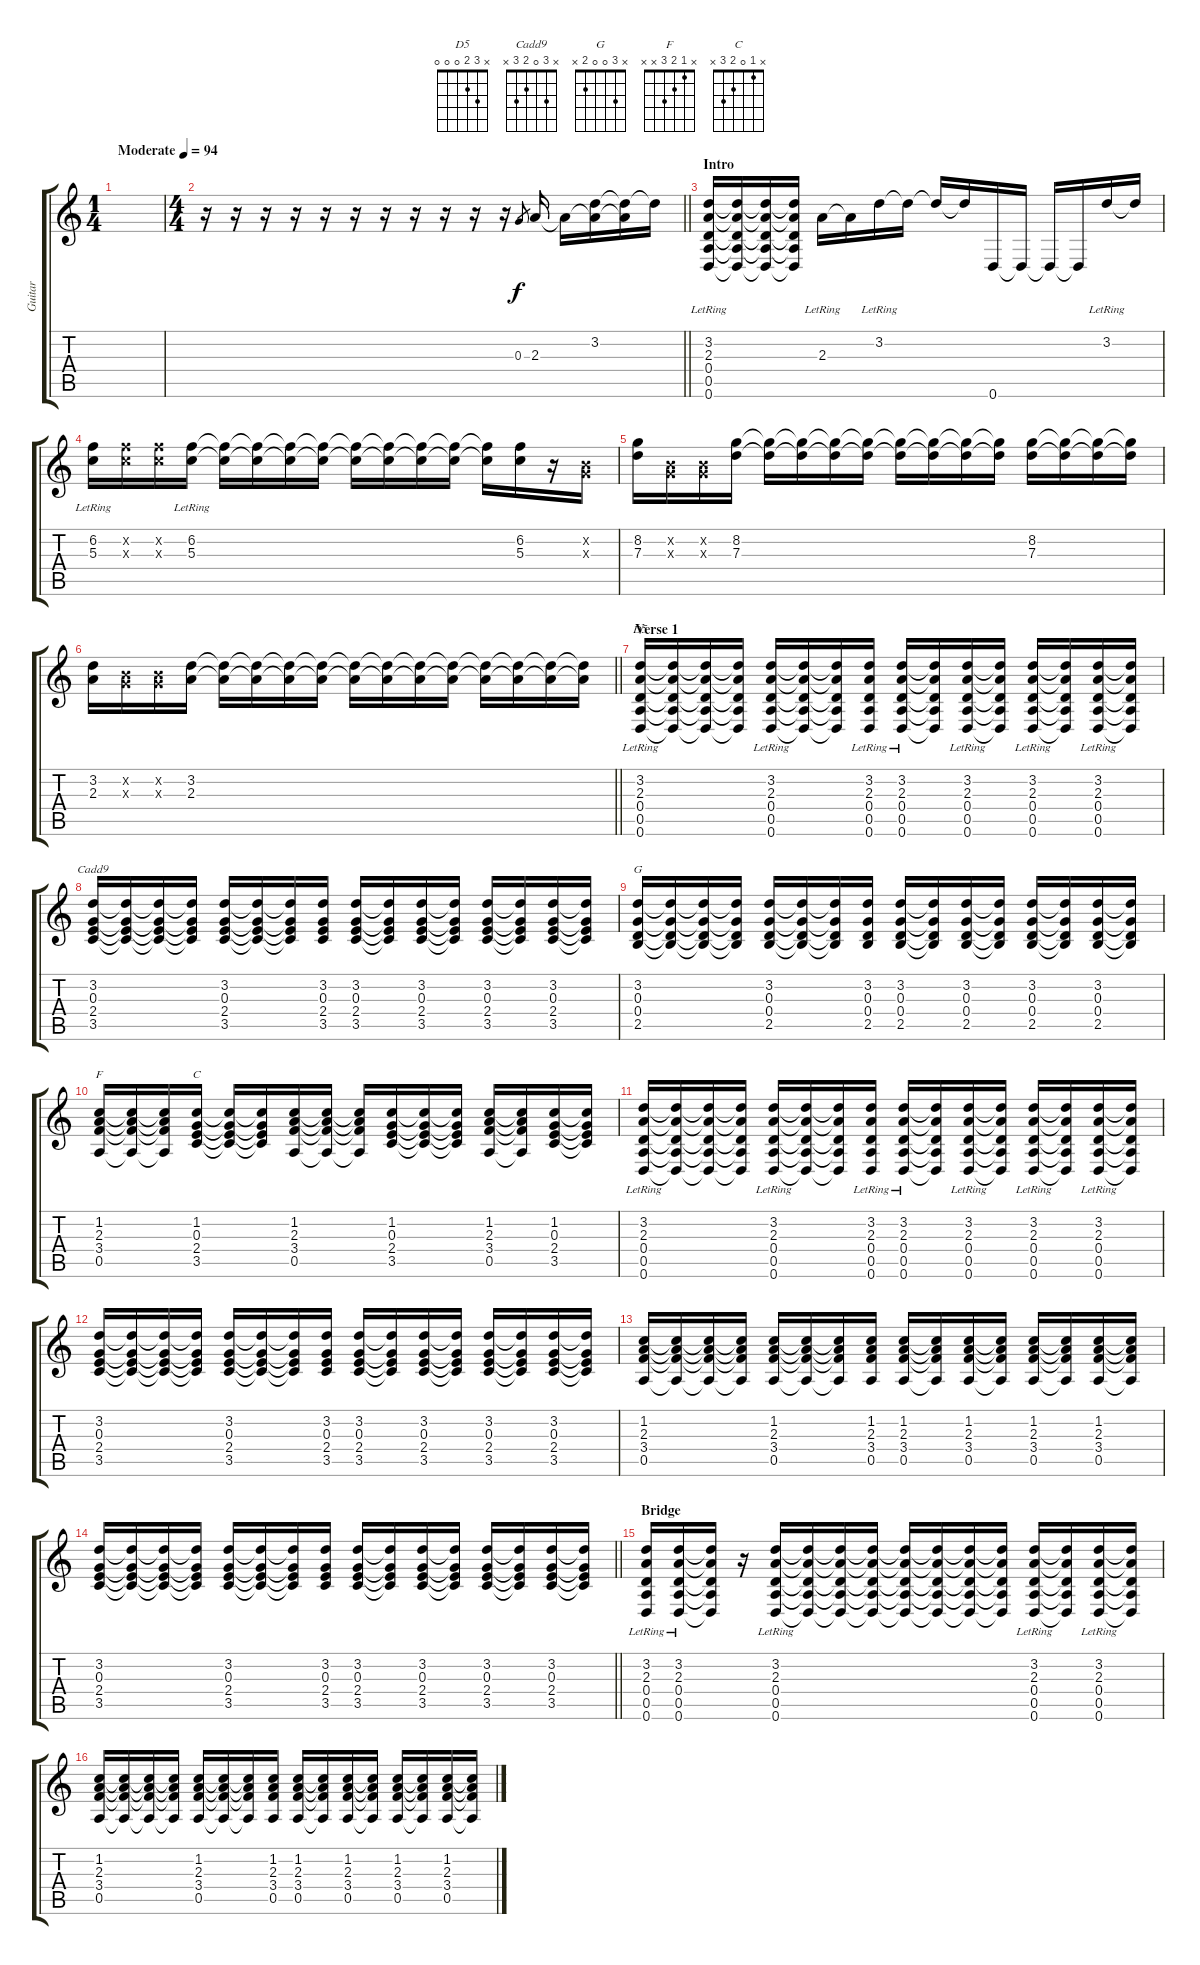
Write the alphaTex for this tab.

\track ("Guitar" "Guitar") {instrument acousticguitarsteel}
\staff {score tabs}
\tuning (E4 B3 G3 D3 A2 D2) {hide}
\chord ("D5" x 3 2 0 0 0)
\chord ("Cadd9" x 3 0 2 3 x)
\chord ("G" x 3 0 0 2 x)
\chord ("F" x 1 2 3 x x)
\chord ("C" x 1 0 2 3 x)
\ts (1 4)
\tempo (94 "Moderate")
\clef g2
\ks c
|
\ts (4 4)
\barLineRight lightlight
r.16 r.16 r.16 r.16 r.16 r.16 r.16 r.16 r.16 r.16 r.16 0.3.8{gr} 2.3.16 2.3{t}.16 (3.2 2.3{t}).16 (3.2{t} 2.3{t}).16 3.2{t}.16 |
\section ("" "Intro")
(3.2{lr} 2.3{lr} 0.4{lr} 0.5{lr} 0.6{lr}).16 (3.2{t} 2.3{t} 0.4{t} 0.5{t} 0.6{t}).16 (3.2{t} 2.3{t} 0.4{t} 0.5{t} 0.6{t}).16 (3.2{t} 2.3{t} 0.4{t} 0.5{t} 0.6{t}).16 2.3{lr}.16 2.3{t}.16 3.2{lr}.16 3.2{t}.16 3.2{t}.16 3.2{t}.16 0.6.16 0.6{t}.16 0.6{t}.16 0.6{t}.16 3.2{lr}.16 3.2{t}.16 |
(6.2{lr} 5.3{lr}).16 (6.2{x} 5.3{x}).16 (6.2{x} 5.3{x}).16 (6.2{lr} 5.3{lr}).16 (6.2{t} 5.3{t}).16 (6.2{t} 5.3{t}).16 (6.2{t} 5.3{t}).16 (6.2{t} 5.3{t}).16 (6.2{t} 5.3{t}).16 (6.2{t} 5.3{t}).16 (6.2{t} 5.3{t}).16 (6.2{t} 5.3{t}).16 (6.2{t} 5.3{t}).16 (6.2 5.3).16 r.16 (0.2{x} 0.3{x}).16 |
(8.2 7.3).16 (0.2{x} 0.3{x}).16 (0.2{x} 0.3{x}).16 (8.2 7.3).16 (8.2{t} 7.3{t}).16 (8.2{t} 7.3{t}).16 (8.2{t} 7.3{t}).16 (8.2{t} 7.3{t}).16 (8.2{t} 7.3{t}).16 (8.2{t} 7.3{t}).16 (8.2{t} 7.3{t}).16 (8.2{t} 7.3{t}).16 (8.2 7.3).16 (8.2{t} 7.3{t}).16 (8.2{t} 7.3{t}).16 (8.2{t} 7.3{t}).16 |
\barLineRight lightlight
(3.2 2.3).16 (0.2{x} 0.3{x}).16 (0.2{x} 0.3{x}).16 (3.2 2.3).16 (3.2{t} 2.3{t}).16 (3.2{t} 2.3{t}).16 (3.2{t} 2.3{t}).16 (3.2{t} 2.3{t}).16 (3.2{t} 2.3{t}).16 (3.2{t} 2.3{t}).16 (3.2{t} 2.3{t}).16 (3.2{t} 2.3{t}).16 (3.2{t} 2.3{t}).16 (3.2{t} 2.3{t}).16 (3.2{t} 2.3{t}).16 (3.2{t} 2.3{t}).16 |
\section ("" "Verse 1")
(3.2{lr} 2.3{lr} 0.4{lr} 0.5{lr} 0.6{lr}).16{ch "D5"} (3.2{t} 2.3{t} 0.4{t} 0.5{t} 0.6{t}).16 (3.2{t} 2.3{t} 0.4{t} 0.5{t} 0.6{t}).16 (3.2{t} 2.3{t} 0.4{t} 0.5{t} 0.6{t}).16 (3.2{lr} 2.3{lr} 0.4{lr} 0.5{lr} 0.6{lr}).16 (3.2{t} 2.3{t} 0.4{t} 0.5{t} 0.6{t}).16 (3.2{t} 2.3{t} 0.4{t} 0.5{t} 0.6{t}).16 (3.2{lr} 2.3{lr} 0.4{lr} 0.5{lr} 0.6{lr}).16 (3.2{lr} 2.3{lr} 0.4{lr} 0.5{lr} 0.6{lr}).16 (3.2{t} 2.3{t} 0.4{t} 0.5{t} 0.6{t}).16 (3.2{lr} 2.3{lr} 0.4{lr} 0.5{lr} 0.6{lr}).16 (3.2{t} 2.3{t} 0.4{t} 0.5{t} 0.6{t}).16 (3.2{lr} 2.3{lr} 0.4{lr} 0.5{lr} 0.6{lr}).16 (3.2{t} 2.3{t} 0.4{t} 0.5{t} 0.6{t}).16 (3.2{lr} 2.3{lr} 0.4{lr} 0.5{lr} 0.6{lr}).16 (3.2{t} 2.3{t} 0.4{t} 0.5{t} 0.6{t}).16 |
(3.2 0.3 2.4 3.5).16{ch "Cadd9"} (3.2{t} 0.3{t} 2.4{t} 3.5{t}).16 (3.2{t} 0.3{t} 2.4{t} 3.5{t}).16 (3.2{t} 0.3{t} 2.4{t} 3.5{t}).16 (3.2 0.3 2.4 3.5).16 (3.2{t} 0.3{t} 2.4{t} 3.5{t}).16 (3.2{t} 0.3{t} 2.4{t} 3.5{t}).16 (3.2 0.3 2.4 3.5).16 (3.2 0.3 2.4 3.5).16 (3.2{t} 0.3{t} 2.4{t} 3.5{t}).16 (3.2 0.3 2.4 3.5).16 (3.2{t} 0.3{t} 2.4{t} 3.5{t}).16 (3.2 0.3 2.4 3.5).16 (3.2{t} 0.3{t} 2.4{t} 3.5{t}).16 (3.2 0.3 2.4 3.5).16 (3.2{t} 0.3{t} 2.4{t} 3.5{t}).16 |
(3.2 0.3 0.4 2.5).16{ch "G"} (3.2{t} 0.3{t} 0.4{t} 2.5{t}).16 (3.2{t} 0.3{t} 0.4{t} 2.5{t}).16 (3.2{t} 0.3{t} 0.4{t} 2.5{t}).16 (3.2 0.3 0.4 2.5).16 (3.2{t} 0.3{t} 0.4{t} 2.5{t}).16 (3.2{t} 0.3{t} 0.4{t} 2.5{t}).16 (3.2 0.3 0.4 2.5).16 (3.2 0.3 0.4 2.5).16 (3.2{t} 0.3{t} 0.4{t} 2.5{t}).16 (3.2 0.3 0.4 2.5).16 (3.2{t} 0.3{t} 0.4{t} 2.5{t}).16 (3.2 0.3 0.4 2.5).16 (3.2{t} 0.3{t} 0.4{t} 2.5{t}).16 (3.2 0.3 0.4 2.5).16 (3.2{t} 0.3{t} 0.4{t} 2.5{t}).16 |
(1.2 2.3 3.4 0.5).16{ch "F"} (1.2{t} 2.3{t} 3.4{t} 0.5{t}).16 (1.2{t} 2.3{t} 3.4{t} 0.5{t}).16 (1.2 0.3 2.4 3.5).16{ch "C"} (1.2{t} 0.3{t} 2.4{t} 3.5{t}).16 (1.2{t} 0.3{t} 2.4{t} 3.5{t}).16 (1.2 2.3 3.4 0.5).16 (1.2{t} 2.3{t} 3.4{t} 0.5{t}).16 (1.2{t} 2.3{t} 3.4{t} 0.5{t}).16 (1.2 0.3 2.4 3.5).16 (1.2{t} 0.3{t} 2.4{t} 3.5{t}).16 (1.2{t} 0.3{t} 2.4{t} 3.5{t}).16 (1.2 2.3 3.4 0.5).16 (1.2{t} 2.3{t} 3.4{t} 0.5{t}).16 (1.2 0.3 2.4 3.5).16 (1.2{t} 0.3{t} 2.4{t} 3.5{t}).16 |
(3.2{lr} 2.3{lr} 0.4{lr} 0.5{lr} 0.6{lr}).16 (3.2{t} 2.3{t} 0.4{t} 0.5{t} 0.6{t}).16 (3.2{t} 2.3{t} 0.4{t} 0.5{t} 0.6{t}).16 (3.2{t} 2.3{t} 0.4{t} 0.5{t} 0.6{t}).16 (3.2{lr} 2.3{lr} 0.4{lr} 0.5{lr} 0.6{lr}).16 (3.2{t} 2.3{t} 0.4{t} 0.5{t} 0.6{t}).16 (3.2{t} 2.3{t} 0.4{t} 0.5{t} 0.6{t}).16 (3.2{lr} 2.3{lr} 0.4{lr} 0.5{lr} 0.6{lr}).16 (3.2{lr} 2.3{lr} 0.4{lr} 0.5{lr} 0.6{lr}).16 (3.2{t} 2.3{t} 0.4{t} 0.5{t} 0.6{t}).16 (3.2{lr} 2.3{lr} 0.4{lr} 0.5{lr} 0.6{lr}).16 (3.2{t} 2.3{t} 0.4{t} 0.5{t} 0.6{t}).16 (3.2{lr} 2.3{lr} 0.4{lr} 0.5{lr} 0.6{lr}).16 (3.2{t} 2.3{t} 0.4{t} 0.5{t} 0.6{t}).16 (3.2{lr} 2.3{lr} 0.4{lr} 0.5{lr} 0.6{lr}).16 (3.2{t} 2.3{t} 0.4{t} 0.5{t} 0.6{t}).16 |
(3.2 0.3 2.4 3.5).16 (3.2{t} 0.3{t} 2.4{t} 3.5{t}).16 (3.2{t} 0.3{t} 2.4{t} 3.5{t}).16 (3.2{t} 0.3{t} 2.4{t} 3.5{t}).16 (3.2 0.3 2.4 3.5).16 (3.2{t} 0.3{t} 2.4{t} 3.5{t}).16 (3.2{t} 0.3{t} 2.4{t} 3.5{t}).16 (3.2 0.3 2.4 3.5).16 (3.2 0.3 2.4 3.5).16 (3.2{t} 0.3{t} 2.4{t} 3.5{t}).16 (3.2 0.3 2.4 3.5).16 (3.2{t} 0.3{t} 2.4{t} 3.5{t}).16 (3.2 0.3 2.4 3.5).16 (3.2{t} 0.3{t} 2.4{t} 3.5{t}).16 (3.2 0.3 2.4 3.5).16 (3.2{t} 0.3{t} 2.4{t} 3.5{t}).16 |
(1.2 2.3 3.4 0.5).16 (1.2{t} 2.3{t} 3.4{t} 0.5{t}).16 (1.2{t} 2.3{t} 3.4{t} 0.5{t}).16 (1.2{t} 2.3{t} 3.4{t} 0.5{t}).16 (1.2 2.3 3.4 0.5).16 (1.2{t} 2.3{t} 3.4{t} 0.5{t}).16 (1.2{t} 2.3{t} 3.4{t} 0.5{t}).16 (1.2 2.3 3.4 0.5).16 (1.2 2.3 3.4 0.5).16 (1.2{t} 2.3{t} 3.4{t} 0.5{t}).16 (1.2 2.3 3.4 0.5).16 (1.2{t} 2.3{t} 3.4{t} 0.5{t}).16 (1.2 2.3 3.4 0.5).16 (1.2{t} 2.3{t} 3.4{t} 0.5{t}).16 (1.2 2.3 3.4 0.5).16 (1.2{t} 2.3{t} 3.4{t} 0.5{t}).16 |
\barLineRight lightlight
(3.2 0.3 2.4 3.5).16 (3.2{t} 0.3{t} 2.4{t} 3.5{t}).16 (3.2{t} 0.3{t} 2.4{t} 3.5{t}).16 (3.2{t} 0.3{t} 2.4{t} 3.5{t}).16 (3.2 0.3 2.4 3.5).16 (3.2{t} 0.3{t} 2.4{t} 3.5{t}).16 (3.2{t} 0.3{t} 2.4{t} 3.5{t}).16 (3.2 0.3 2.4 3.5).16 (3.2 0.3 2.4 3.5).16 (3.2{t} 0.3{t} 2.4{t} 3.5{t}).16 (3.2 0.3 2.4 3.5).16 (3.2{t} 0.3{t} 2.4{t} 3.5{t}).16 (3.2 0.3 2.4 3.5).16 (3.2{t} 0.3{t} 2.4{t} 3.5{t}).16 (3.2 0.3 2.4 3.5).16 (3.2{t} 0.3{t} 2.4{t} 3.5{t}).16 |
\section ("" "Bridge")
(3.2{lr} 2.3{lr} 0.4{lr} 0.5{lr} 0.6{lr}).16 (3.2{lr} 2.3{lr} 0.4{lr} 0.5{lr} 0.6{lr}).16 (3.2{t} 2.3{t} 0.4{t} 0.5{t} 0.6{t}).16 r.16 (3.2{lr} 2.3{lr} 0.4{lr} 0.5{lr} 0.6{lr}).16 (3.2{t} 2.3{t} 0.4{t} 0.5{t} 0.6{t}).16 (3.2{t} 2.3{t} 0.4{t} 0.5{t} 0.6{t}).16 (3.2{t} 2.3{t} 0.4{t} 0.5{t} 0.6{t}).16 (3.2{t} 2.3{t} 0.4{t} 0.5{t} 0.6{t}).16 (3.2{t} 2.3{t} 0.4{t} 0.5{t} 0.6{t}).16 (3.2{t} 2.3{t} 0.4{t} 0.5{t} 0.6{t}).16 (3.2{t} 2.3{t} 0.4{t} 0.5{t} 0.6{t}).16 (3.2{lr} 2.3{lr} 0.4{lr} 0.5{lr} 0.6{lr}).16 (3.2{t} 2.3{t} 0.4{t} 0.5{t} 0.6{t}).16 (3.2{lr} 2.3{lr} 0.4{lr} 0.5{lr} 0.6{lr}).16 (3.2{t} 2.3{t} 0.4{t} 0.5{t} 0.6{t}).16 |
(1.2 2.3 3.4 0.5).16 (1.2{t} 2.3{t} 3.4{t} 0.5{t}).16 (1.2{t} 2.3{t} 3.4{t} 0.5{t}).16 (1.2{t} 2.3{t} 3.4{t} 0.5{t}).16 (1.2 2.3 3.4 0.5).16 (1.2{t} 2.3{t} 3.4{t} 0.5{t}).16 (1.2{t} 2.3{t} 3.4{t} 0.5{t}).16 (1.2 2.3 3.4 0.5).16 (1.2 2.3 3.4 0.5).16 (1.2{t} 2.3{t} 3.4{t} 0.5{t}).16 (1.2 2.3 3.4 0.5).16 (1.2{t} 2.3{t} 3.4{t} 0.5{t}).16 (1.2 2.3 3.4 0.5).16 (1.2{t} 2.3{t} 3.4{t} 0.5{t}).16 (1.2 2.3 3.4 0.5).16 (1.2{t} 2.3{t} 3.4{t} 0.5{t}).16
